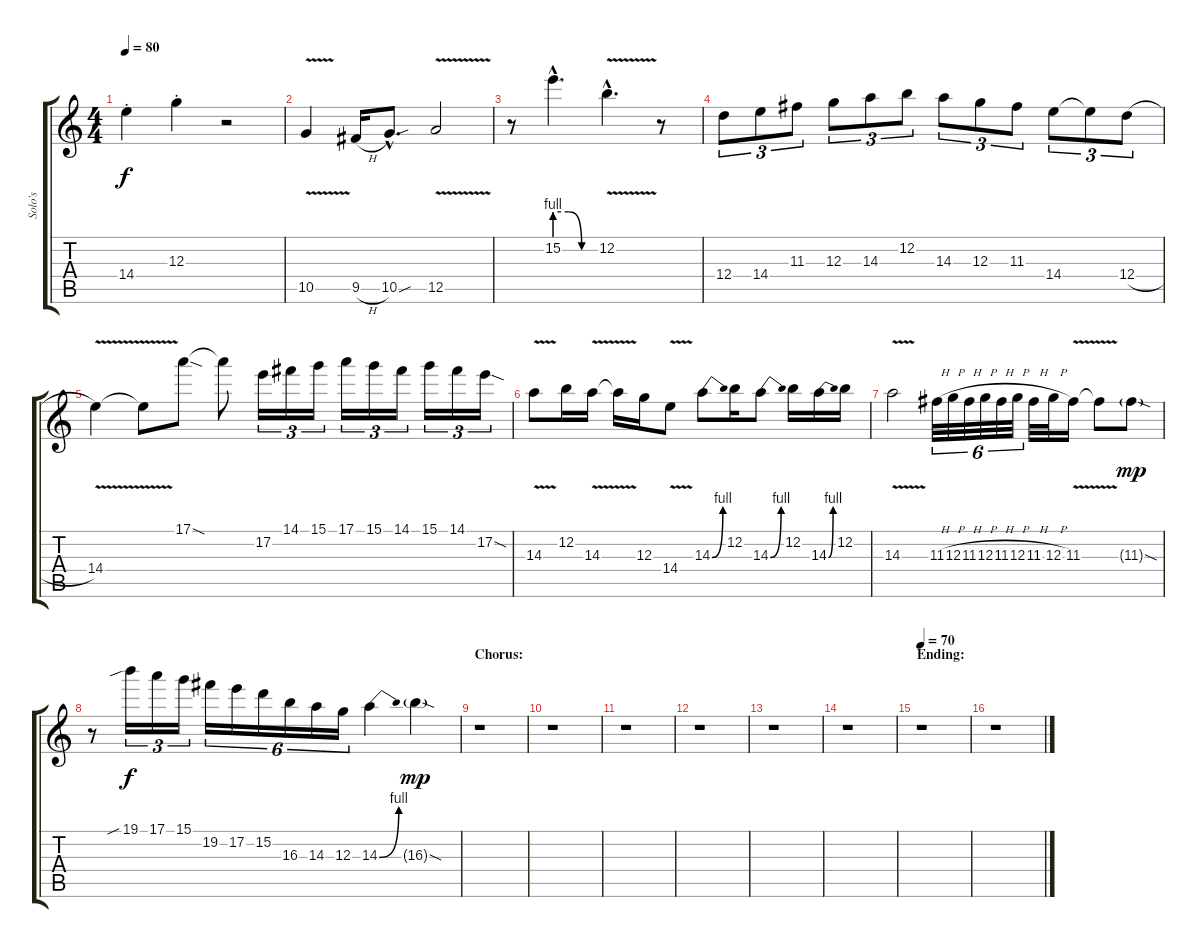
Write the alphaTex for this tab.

\track ("Solo's" "Solo's") {instrument distortionguitar}
\staff {score tabs}
\tuning (E4 B3 G3 D3 A2 E2) {hide}
\ts (4 4)
\tempo 80
\clef g2
\ks c
14.4{st}.4{dy f} 12.3{st}.4 r.2 |
10.5{v}.4 9.5{h}.16 10.5{sou hac}.8{d} 12.5{v}.2 |
r.8 15.2{be (custom 0 4 20 4 40 0 60 0) hac}.4{d} 12.2{v hac}.4{d} r.8 |
12.4.8{tu (3 2)} 14.4.8{tu (3 2)} 11.3.8{tu (3 2)} 12.3.8{tu (3 2)} 14.3.8{tu (3 2)} 12.2.8{tu (3 2)} 14.3.8{tu (3 2)} 12.3.8{tu (3 2)} 11.3.8{tu (3 2)} 14.4.8{tu (3 2)} 14.4{t}.8{tu (3 2)} 12.4{h}.8{tu (3 2)} |
14.4{v}.4 14.4{t}.8 17.1{sod}.8{instrument distortionguitar} 17.1{t}.8 17.2.16{tu (3 2)} 14.1.16{tu (3 2)} 15.1.16{tu (3 2)} 17.1.16{tu (3 2)} 15.1.16{tu (3 2)} 14.1.16{tu (3 2)} 15.1.16{tu (3 2)} 14.1.16{tu (3 2)} 17.2{sod}.16{tu (3 2)} |
14.3{v}.8 12.2.16 14.3{v}.16 14.3{t}.16 12.3.16 14.4{v}.8 14.3{be (bend 0 0 60 4)}.8 12.2.16 14.3{be (bend 0 0 60 4)}.8 12.2.16 14.3{be (bend 0 0 60 4)}.16 12.2.16 |
14.3{v}.2 11.3{h}.32{tu (6 4)} 12.3{h}.32{tu (6 4)} 11.3{h}.32{tu (6 4)} 12.3{h}.32{tu (6 4)} 11.3{h}.32{tu (6 4)} 12.3{h}.32{tu (6 4)} 11.3{h}.32 12.3{h}.32 11.3{v}.16 11.3{t}.8 11.3{sod g}.8{dy mp} |
r.8 19.1{sib}.16{tu (3 2) dy f} 17.1.16{tu (3 2)} 15.1.16{tu (3 2)} 19.2.16{tu (6 4)} 17.2.16{tu (6 4)} 15.2.16{tu (6 4)} 16.3.16{tu (6 4)} 14.3.16{tu (6 4)} 12.3.16{tu (6 4)} 14.3{be (bend 0 0 60 4)}.4 16.3{sod g}.4{dy mp} |
\section ("" "Chorus:")
r.1 |
r.1 |
r.1 |
r.1 |
r.1 |
r.1 |
\section ("" "Ending:")
\tempo 70
r.1 |
r.1
